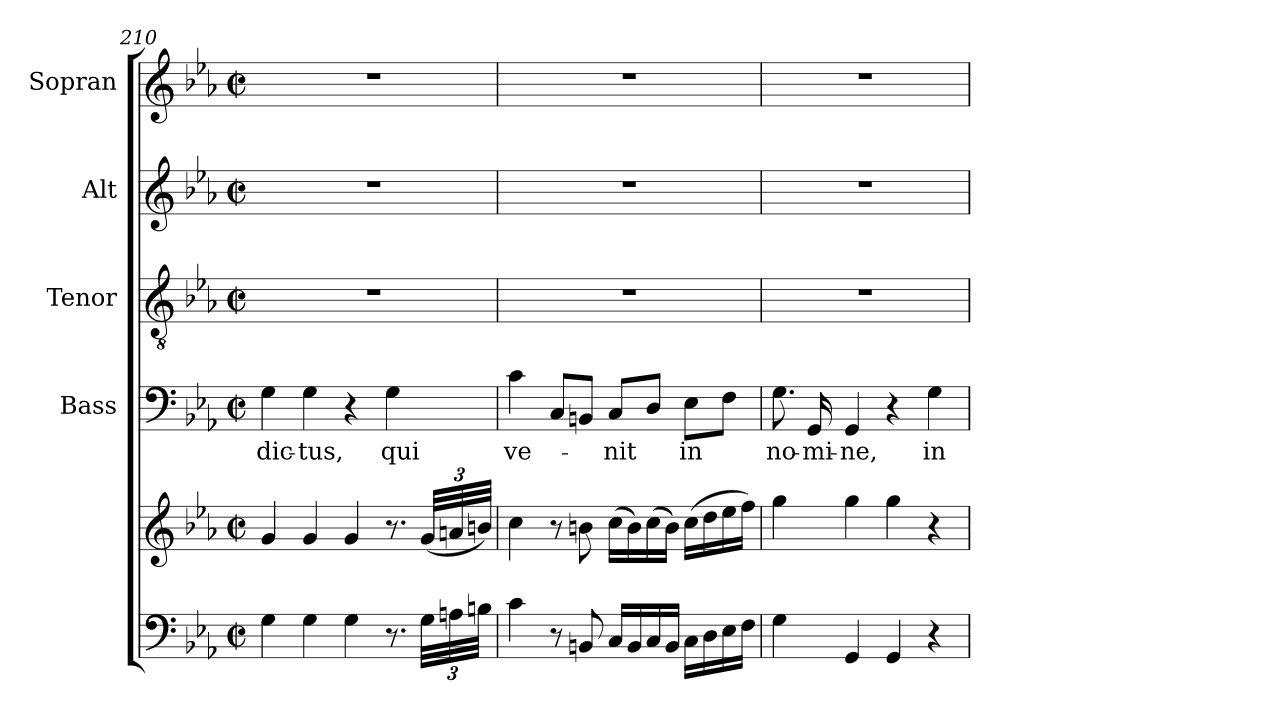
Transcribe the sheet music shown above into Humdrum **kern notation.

**kern	**kern	**kern	**text	**kern	**kern	**kern
*part5	*part5	*part4	*part4	*part3	*part2	*part1
*staff6	*staff5	*staff4	*staff4	*staff3	*staff2	*staff1
*	*	*I"Bass	*	*I"Tenor	*I"Alt	*I"Sopran
*	*	*I'B.	*	*I'T.	*I'A.	*I'S.
*clefF4	*clefG2	*clefF4	*	*clefGv2	*clefG2	*clefG2
*k[b-e-a-]	*k[b-e-a-]	*k[b-e-a-]	*	*k[b-e-a-]	*k[b-e-a-]	*k[b-e-a-]
*E-:	*E-:	*E-:	*	*E-:	*E-:	*E-:
*M2/2	*M2/2	*M2/2	*	*M2/2	*M2/2	*M2/2
*met(c|)	*met(c|)	*met(c|)	*	*met(c|)	*met(c|)	*met(c|)
=210	=210	=210	=210	=210	=210	=210
!	!	!	!LO:LY:b	!	!	!
4G\	4g/	4G\	-dic-	1r	1r	1r
!	!	!	!LO:LY:b	!	!	!
4G\	4g/	4G\	-tus,	.	.	.
4G\	4g/	4r	.	.	.	.
!	!	!	!LO:LY:b	!	!	!
8.r	8.r	4G\	qui	.	.	.
48G\LLL	(<48g/LLL	.	.	.	.	.
48An\	48an/	.	.	.	.	.
48Bn\JJJ	48bn/JJJ)	.	.	.	.	.
=211	=211	=211	=211	=211	=211	=211
!	!	!	!LO:LY:b	!	!	!
4c\	4cc\	4c\	ve-	1r	1r	1r
8r	8r	8C/L	.	.	.	.
8BBn/	8bn\	8BBn/J	.	.	.	.
!	!	!	!LO:LY:b	!	!	!
16C/LL	(>16cc\LL	8C/L	-nit	.	.	.
16BB/	16b\)	.	.	.	.	.
16C/	(>16cc\	8D/J	.	.	.	.
16BB/JJ	16b\JJ)	.	.	.	.	.
!	!	!	!LO:LY:b	!	!	!
16C\LL	(>16cc\LL	8E-\L	in	.	.	.
16D\	16dd\	.	.	.	.	.
16E-\	16ee-\	8F\J	.	.	.	.
16F\JJ	16ff\JJ)	.	.	.	.	.
!!LO:LB:g=z
=212	=212	=212	=212	=212	=212	=212
!	!	!	!LO:LY:b	!	!	!
4G\	4gg\	8.G\	no-	1r	1r	1r
!	!	!	!LO:LY:b	!	!	!
.	.	16GG/	-mi-	.	.	.
!	!	!	!LO:LY:b	!	!	!
4GG/	4gg\	4GG/	-ne,	.	.	.
4GG/	4gg\	4r	.	.	.	.
!	!	!	!LO:LY:b	!	!	!
4r	4r	4G\	in	.	.	.
=	=	=	=	=	=	=
*-	*-	*-	*-	*-	*-	*-
